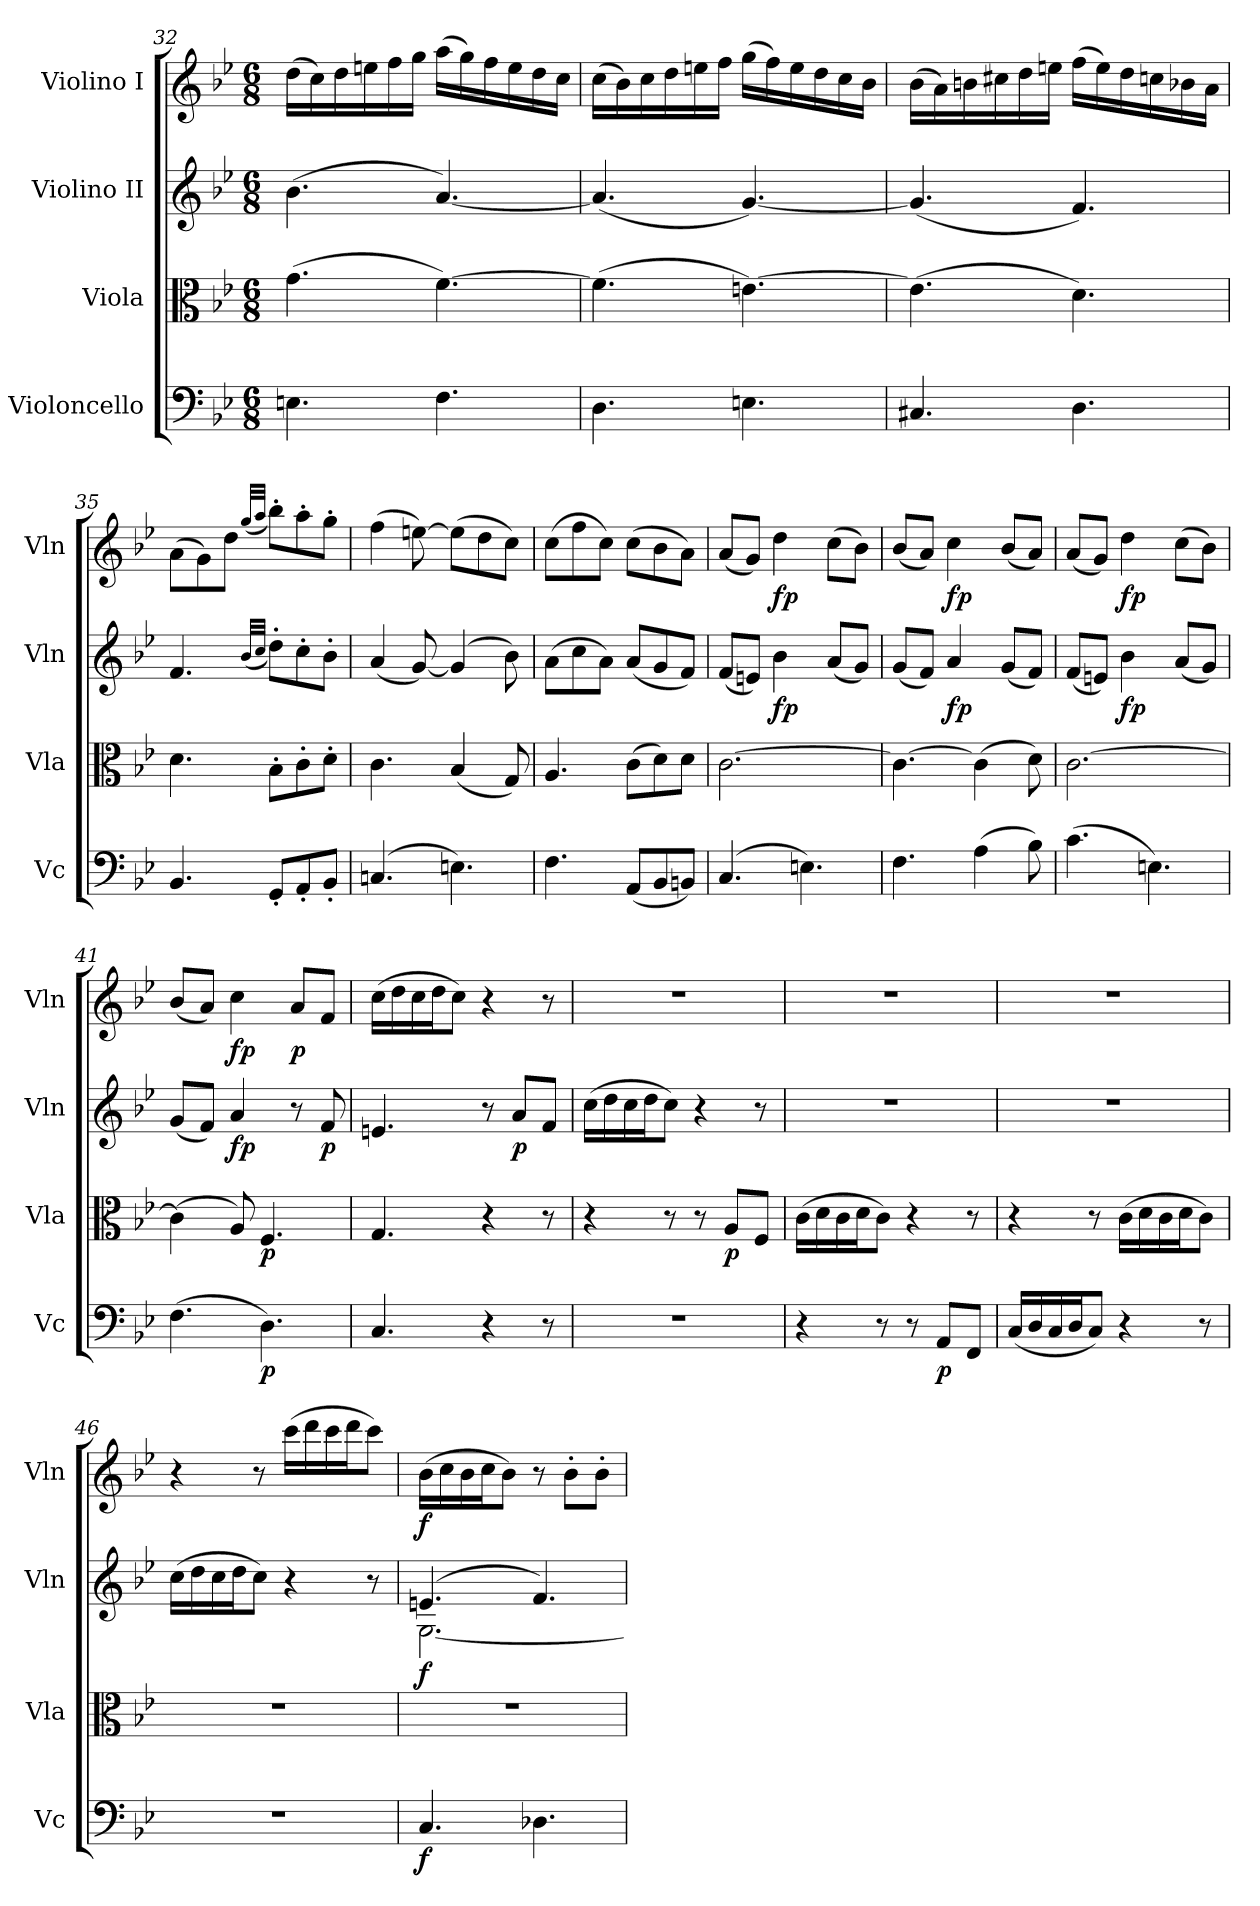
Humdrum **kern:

**kern	**dynam	**kern	**dynam	**kern	**dynam	**kern	**dynam
*part4	*part4	*part3	*part3	*part2	*part2	*part1	*part1
*staff4	*staff4	*staff3	*staff3	*staff2	*staff2	*staff1	*staff1
*I"Violoncello	*	*I"Viola	*	*I"Violino II	*	*I"Violino I	*
*I'Vc	*	*I'Vla	*	*I'Vln	*	*I'Vln	*
!!LO:LB:g=z
*clefF4	*	*clefC3	*	*clefG2	*	*clefG2	*
*k[b-e-]	*	*k[b-e-]	*	*k[b-e-]	*	*k[b-e-]	*
*B-:	*	*B-:	*	*B-:	*	*B-:	*
*M6/8	*	*M6/8	*	*M6/8	*	*M6/8	*
=32	=32	=32	=32	=32	=32	=32	=32
4.En	.	(4.g	.	(4.b-	.	(16ddLL	.
.	.	.	.	.	.	16cc)	.
.	.	.	.	.	.	16dd	.
.	.	.	.	.	.	16een	.
.	.	.	.	.	.	16ff	.
.	.	.	.	.	.	16ggJJ	.
4.F	.	[4.f)	.	[4.a)	.	(16aaLL	.
.	.	.	.	.	.	16gg)	.
.	.	.	.	.	.	16ff	.
.	.	.	.	.	.	16ee	.
.	.	.	.	.	.	16dd	.
.	.	.	.	.	.	16ccJJ	.
=33	=33	=33	=33	=33	=33	=33	=33
4.D	.	(4.f]	.	(4.a]	.	(16ccLL	.
.	.	.	.	.	.	16b-)	.
.	.	.	.	.	.	16cc	.
.	.	.	.	.	.	16dd	.
.	.	.	.	.	.	16een	.
.	.	.	.	.	.	16ffJJ	.
4.En	.	[4.en)	.	[4.g)	.	(16ggLL	.
.	.	.	.	.	.	16ff)	.
.	.	.	.	.	.	16ee	.
.	.	.	.	.	.	16dd	.
.	.	.	.	.	.	16cc	.
.	.	.	.	.	.	16b-JJ	.
=34	=34	=34	=34	=34	=34	=34	=34
4.C#X	.	(4.e]	.	(4.g]	.	(16b-LL	.
.	.	.	.	.	.	16a)	.
.	.	.	.	.	.	16bn	.
.	.	.	.	.	.	16cc#X	.
.	.	.	.	.	.	16dd	.
.	.	.	.	.	.	16eenJJ	.
4.D	.	4.d)	.	4.f)	.	(16ffLL	.
.	.	.	.	.	.	16ee)	.
.	.	.	.	.	.	16dd	.
.	.	.	.	.	.	16ccn	.
.	.	.	.	.	.	16b-X	.
.	.	.	.	.	.	16aJJ	.
=35	=35	=35	=35	=35	=35	=35	=35
4.BB-	.	4.d	.	4.f	.	(8a\L	.
.	.	.	.	.	.	8g\)	.
.	.	.	.	.	.	8dd\J	.
.	.	.	.	(<32qb-/LLL	.	(<32qgg/LLL	.
.	.	.	.	32qcc/JJJ	.	32qaa/JJJ	.
8GG'L	.	8B-'L	.	8dd'L)	.	8bb-'L)	.
8AA'	.	8c'	.	8cc'	.	8aa'	.
8BB-'J	.	8d'J	.	8b-'J	.	8gg'J	.
!!LO:LB:g=z
=36	=36	=36	=36	=36	=36	=36	=36
(4.Cn	.	4.c	.	(4a	.	(4ff	.
.	.	.	.	[8g)	.	[8een)	.
4.En)	.	(4B-	.	(4g]	.	(8eeL]	.
.	.	.	.	.	.	8dd	.
.	.	8G)	.	8b-)	.	8ccJ)	.
=37	=37	=37	=37	=37	=37	=37	=37
4.F	.	4.A	.	(8a\L	.	(8ccL	.
.	.	.	.	8cc\	.	8ff	.
.	.	.	.	8a\J)	.	8ccJ)	.
(8AAL	.	(8cL	.	(8aL	.	(8ccL	.
8BB-	.	8d)	.	8g	.	8b-	.
8BBnJ)	.	8dJ	.	8fJ)	.	8aJ)	.
=38	=38	=38	=38	=38	=38	=38	=38
(4.C	.	[2.c	.	(8fL	.	(8aL	.
.	.	.	.	8enJ)	.	8gJ)	.
.	.	.	.	4b-	fp	4dd	fp
4.En)	.	.	.	.	.	.	.
.	.	.	.	(8aL	.	(8ccL	.
.	.	.	.	8gJ)	.	8b-J)	.
=39	=39	=39	=39	=39	=39	=39	=39
4.F	.	4.c_	.	(8gL	.	(8b-L	.
.	.	.	.	8fJ)	.	8aJ)	.
.	.	.	.	4a	fp	4cc	fp
(4A	.	(4c]	.	.	.	.	.
.	.	.	.	(8gL	.	(8b-L	.
8B-)	.	8d)	.	8fJ)	.	8aJ)	.
=40	=40	=40	=40	=40	=40	=40	=40
(4.c	.	[2.c	.	(8fL	.	(8aL	.
.	.	.	.	8enJ)	.	8gJ)	.
.	.	.	.	4b-	fp	4dd	fp
4.En)	.	.	.	.	.	.	.
.	.	.	.	(8aL	.	(8ccL	.
.	.	.	.	8gJ)	.	8b-J)	.
=41	=41	=41	=41	=41	=41	=41	=41
(4.F	.	(4c]	.	(8gL	.	(8b-L	.
.	.	.	.	8fJ)	.	8aJ)	.
.	.	8A)	.	4a	fp	4cc	fp
4.D)	p	4.F	p	.	.	.	.
.	.	.	.	8r	.	8aL	p
.	.	.	.	8f	p	8fJ	.
=42	=42	=42	=42	=42	=42	=42	=42
4.C	.	4.G	.	4.en	.	(16ccLL	.
.	.	.	.	.	.	16dd	.
.	.	.	.	.	.	16cc	.
.	.	.	.	.	.	16ddJ	.
.	.	.	.	.	.	8ccJ)	.
4r	.	4r	.	8r	.	4r	.
.	.	.	.	8aL	p	.	.
8r	.	8r	.	8fJ	.	8r	.
!!LO:LB:g=z
=43	=43	=43	=43	=43	=43	=43	=43
2.r	.	4r	.	(16ccLL	.	2.r	.
.	.	.	.	16dd	.	.	.
.	.	.	.	16cc	.	.	.
.	.	.	.	16ddJ	.	.	.
.	.	8r	.	8ccJ)	.	.	.
.	.	8r	.	4r	.	.	.
.	.	8AL	p	.	.	.	.
.	.	8FJ	.	8r	.	.	.
=44	=44	=44	=44	=44	=44	=44	=44
4r	.	(16cLL	.	2.r	.	2.r	.
.	.	16d	.	.	.	.	.
.	.	16c	.	.	.	.	.
.	.	16dJ	.	.	.	.	.
8r	.	8cJ)	.	.	.	.	.
8r	.	4r	.	.	.	.	.
8AAL	p	.	.	.	.	.	.
8FFJ	.	8r	.	.	.	.	.
=45	=45	=45	=45	=45	=45	=45	=45
(16CLL	.	4r	.	2.r	.	2.r	.
16D	.	.	.	.	.	.	.
16C	.	.	.	.	.	.	.
16DJ	.	.	.	.	.	.	.
8CJ)	.	8r	.	.	.	.	.
4r	.	(16cLL	.	.	.	.	.
.	.	16d	.	.	.	.	.
.	.	16c	.	.	.	.	.
.	.	16dJ	.	.	.	.	.
8r	.	8cJ)	.	.	.	.	.
=46	=46	=46	=46	=46	=46	=46	=46
2.r	.	2.r	.	(16ccLL	.	4r	.
.	.	.	.	16dd	.	.	.
.	.	.	.	16cc	.	.	.
.	.	.	.	16ddJ	.	.	.
.	.	.	.	8ccJ)	.	8r	.
.	.	.	.	4r	.	(16cccLL	.
.	.	.	.	.	.	16ddd	.
.	.	.	.	.	.	16ccc	.
.	.	.	.	.	.	16dddJ	.
.	.	.	.	8r	.	8cccJ)	.
=47	=47	=47	=47	=47	=47	=47	=47
*	*	*	*	*^	*	*	*
4.C	f	2.r	.	(4.en	[2.G	f	(16b-LL	f
.	.	.	.	.	.	.	16cc	.
.	.	.	.	.	.	.	16b-	.
.	.	.	.	.	.	.	16ccJ	.
.	.	.	.	.	.	.	8b-J)	.
4.D-X	.	.	.	4.f)	.	.	8r	.
.	.	.	.	.	.	.	8b-'L	.
.	.	.	.	.	.	.	8b-'J	.
*	*	*	*	*v	*v	*	*	*
=	=	=	=	=	=	=	=
*-	*-	*-	*-	*-	*-	*-	*-
